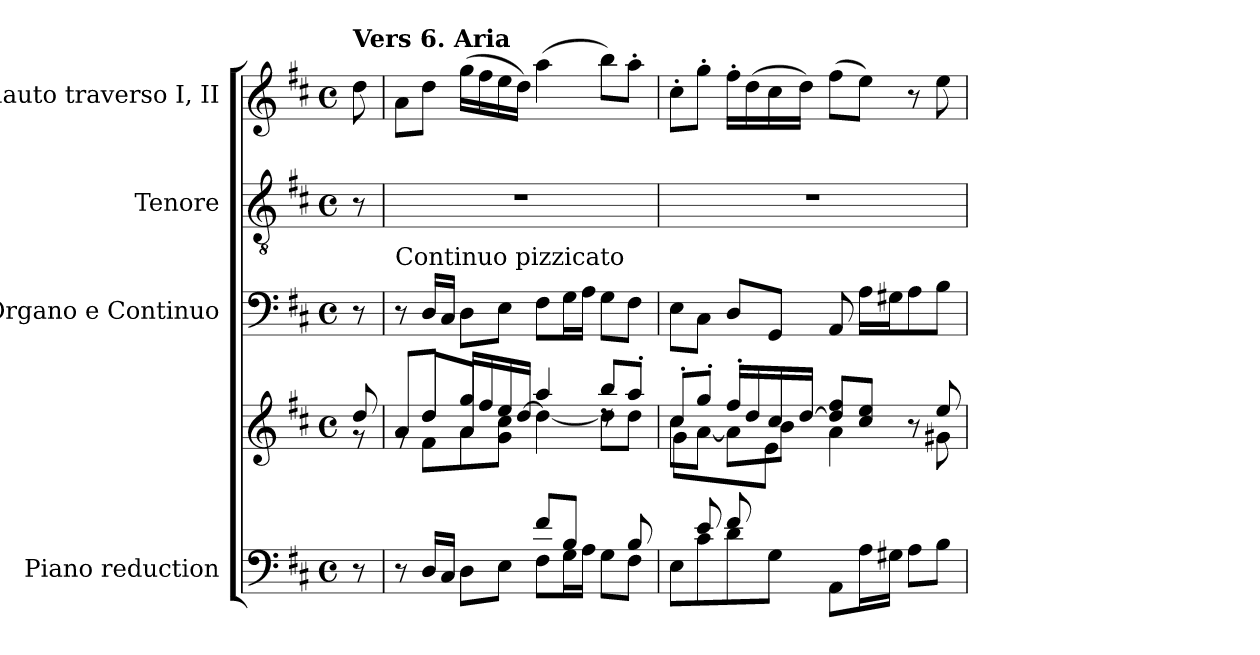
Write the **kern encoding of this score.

**kern	**kern	**kern	**kern	**kern
*part4	*part4	*part3	*part2	*part1
*staff5	*staff4	*staff3	*staff2	*staff1
*I"Piano reduction	*	*I"Organo e Continuo	*I"Tenore	*I"Flauto traverso I, II
*I'Pno	*	*	*	*I'Fl
*clefF4	*clefG2	*clefF4	*clefGv2	*clefG2
*k[f#c#]	*k[f#c#]	*k[f#c#]	*k[f#c#]	*k[f#c#]
*M4/4	*M4/4	*M4/4	*M4/4	*M4/4
*met(c)	*met(c)	*met(c)	*met(c)	*met(c)
=1	=1	=1	=1	=1
*	*^	*	*	*
!	!	!	!	!	!LO:TX:a:B:t=Vers 6. Aria
8r	8dd/	8r	8r	8r	8dd\
=2	=2	=2	=2	=2	=2
*^	*	*^	*	*	*
!	!	!	!	!	!LO:TX:a:t=Continuo pizzicato	!	!
2ryy	8r	8a/L	8rg	8ryy	8r	1r	8a\L
.	16D/LL	8dd/J	8f#\L	8dd\L	16D/LL	.	8dd\J
.	16C#/JJ	.	.	.	16C#/JJ	.	.
.	8D\L	16gg/LL	8a\	8a/J	8D\L	.	(>16gg\LL
.	.	16ff#/	.	.	.	.	16ff#\
.	8E\J	16ee/	8g\ 8cc#\J	8ryy	8E\J	.	16ee\
.	.	[16dd/JJ	.	.	.	.	16dd\JJ)
8f#/L	8F#\L	4aa/	4dd\_	4ryy	8F#\L	.	(>4aa\
8B/J	16G\L	.	.	.	16G\L	.	.
.	16A\JJ	.	.	.	16A\JJ	.	.
8ryy	8G\L	8bb/L	8dd\L]	8rdd	8G\L	.	8bb\L)
8B/	8F#\J	8aa'/J	8dd\J	8ryy	8F#\J	.	8aa'\J
=3	=3	=3	=3	=3	=3	=3	=3
8ryy	8E\L	8cc#'/L	8cc#\L	8g\L	8E\L	1r	8cc#'\L
8e/	8c#\	8gg'/J	[8a\J	4ryy	8C#\J	.	8gg'\J
8f#/	8d\	16ff#'/LL	8a\L]	.	8D/L	.	16ff#'\LL
.	.	16dd/	.	.	.	.	(>16dd\
8ryy	8G\J	16cc#/	8b\J	8e\J	8GG/J	.	16cc#\
.	.	[16dd/JJ	.	.	.	.	16dd\JJ)
2ryy	8AA\L	8dd/] 8ff#/L	4a\	2ryy	8AA/	.	(>8ff#\L
.	16A\L	8cc#/ 8ee/J	.	.	16A\LL	.	8ee\J)
.	16G#X\JJ	.	.	.	16G#X\J	.	.
.	8A\L	8r	8ryy	.	8A\	.	8r
.	8B\J	8ee/	8g#X\	.	8B\J	.	8ee\
*v	*v	*	*	*	*	*	*
*	*v	*v	*v	*	*	*
=	=	=	=	=
*-	*-	*-	*-	*-
